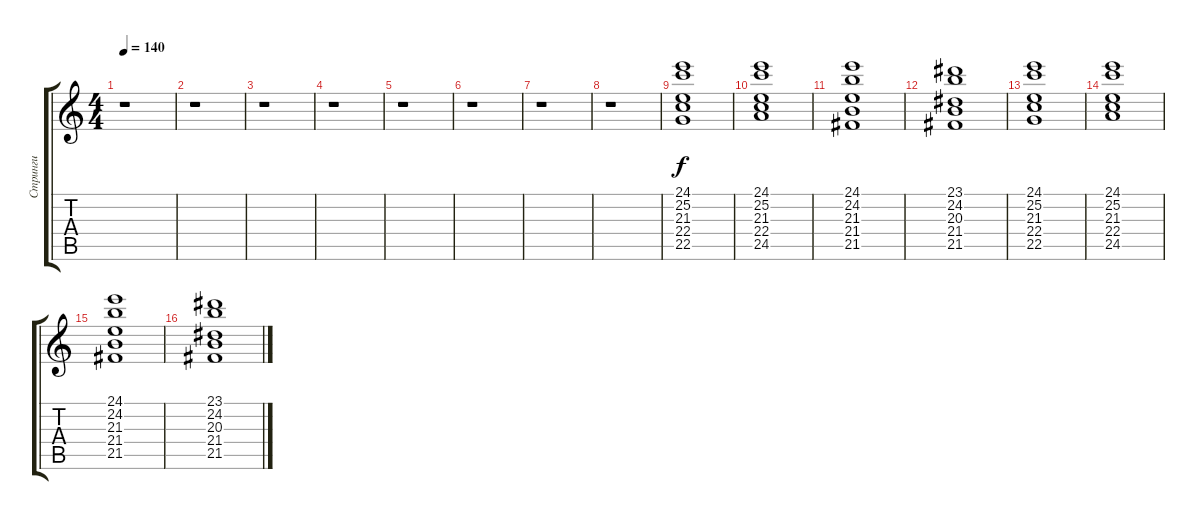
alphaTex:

\track ("Стринги" "Стринги") {instrument stringensemble1}
\staff {score tabs}
\tuning (E4 B3 G3 D3 A2 E2) {hide}
\ts (4 4)
\tempo 140
\clef g2
\ks c
r.1{dy f} |
r.1 |
r.1 |
r.1 |
r.1 |
r.1 |
r.1 |
r.1 |
(24.1 25.2 21.3 22.4 22.5).1 |
(24.1 25.2 21.3 22.4 24.5).1 |
(24.1 24.2 21.3 21.4 21.5).1 |
(23.1 24.2 20.3 21.4 21.5).1 |
(24.1 25.2 21.3 22.4 22.5).1 |
(24.1 25.2 21.3 22.4 24.5).1 |
(24.1 24.2 21.3 21.4 21.5).1 |
(23.1 24.2 20.3 21.4 21.5).1
